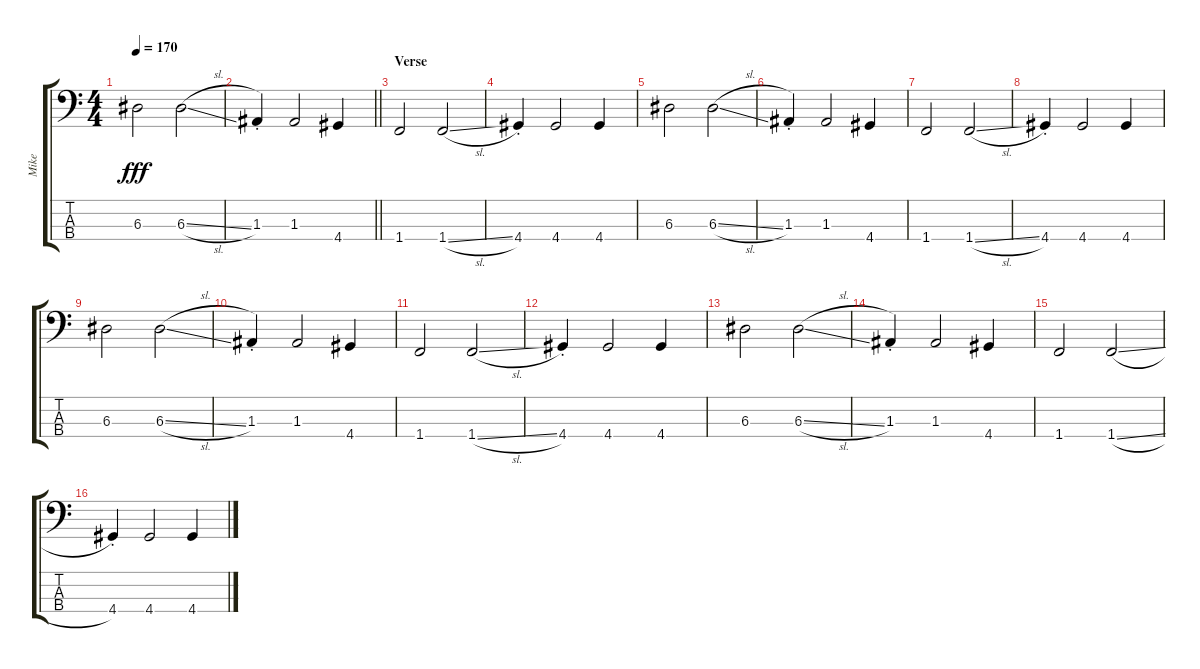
\track ("Mike" "Mike") {instrument electricbasspick}
\staff {score tabs}
\tuning (G2 D2 A1 E1) {hide}
\ts (4 4)
\tempo 170
\clef f4
\ks c
6.3.2{dy fff} 6.3{sl}.2 |
\barLineRight lightlight
1.3{st}.4 1.3.2 4.4.4 |
\section ("" "Verse")
1.4.2 1.4{sl}.2 |
4.4{st}.4 4.4.2 4.4.4 |
6.3.2 6.3{sl}.2 |
1.3{st}.4 1.3.2 4.4.4 |
1.4.2 1.4{sl}.2 |
4.4{st}.4 4.4.2 4.4.4 |
6.3.2 6.3{sl}.2 |
1.3{st}.4 1.3.2 4.4.4 |
1.4.2 1.4{sl}.2 |
4.4{st}.4 4.4.2 4.4.4 |
6.3.2 6.3{sl}.2 |
1.3{st}.4 1.3.2 4.4.4 |
1.4.2 1.4{sl}.2 |
4.4{st}.4 4.4.2 4.4.4
